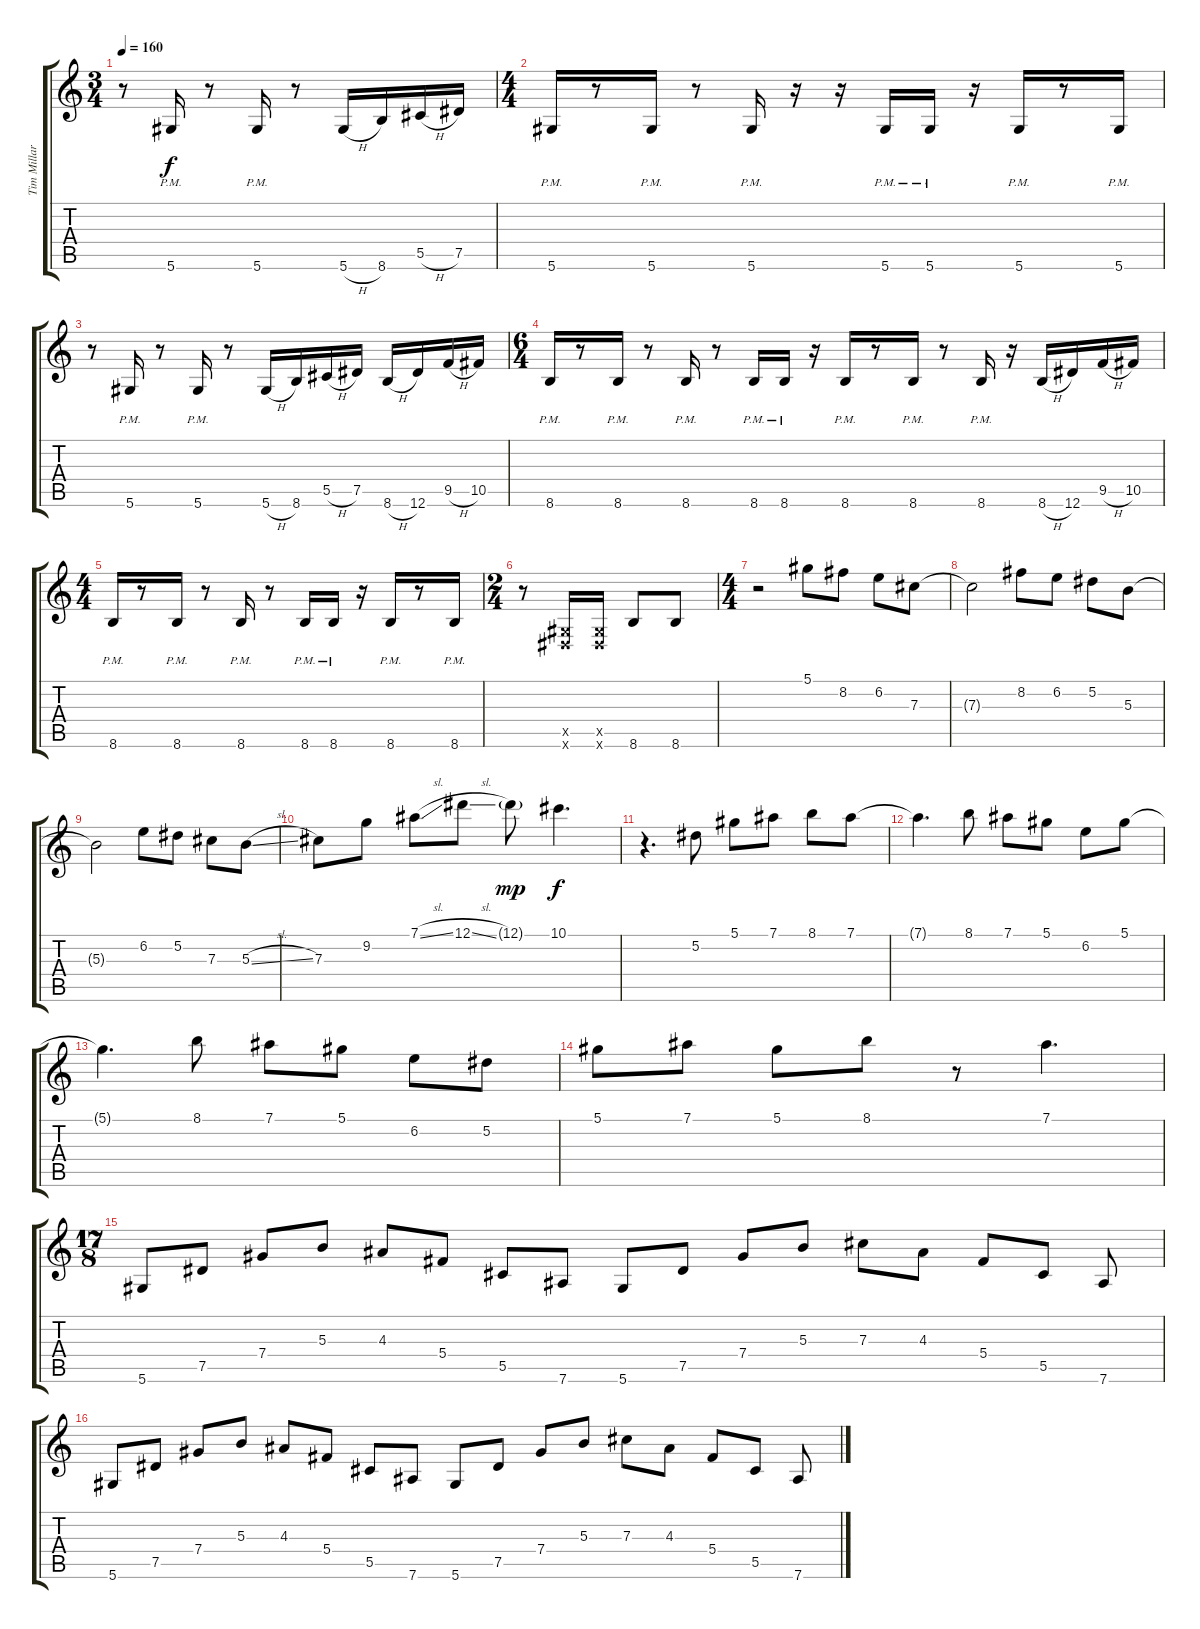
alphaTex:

\track ("Tim Millar" "Tim Millar") {instrument distortionguitar}
\staff {score tabs}
\tuning (Eb4 Bb3 Gb3 Db3 Ab2 Eb2) {hide}
\ts (3 4)
\tempo 160
\clef g2
\ks c
r.8{dy f} 5.6{pm}.16 r.8 5.6{pm}.16 r.8 5.6{h}.16 8.6.16 5.5{h}.16 7.5.16 |
\ts (4 4)
5.6{pm}.16 r.8 5.6{pm}.16 r.8 5.6{pm}.16 r.16 r.16 5.6{pm}.16 5.6{pm}.16 r.16 5.6{pm}.16 r.8 5.6{pm}.16 |
r.8 5.6{pm}.16 r.8 5.6{pm}.16 r.8 5.6{h}.16 8.6.16 5.5{h}.16 7.5.16 8.6{h}.16 12.6.16 9.5{h}.16 10.5.16 |
\ts (6 4)
8.6{pm}.16 r.8 8.6{pm}.16 r.8 8.6{pm}.16 r.8 8.6{pm}.16 8.6{pm}.16 r.16 8.6{pm}.16 r.8 8.6{pm}.16 r.8 8.6{pm}.16 r.16 8.6{h}.16 12.6.16 9.5{h}.16 10.5.16 |
\ts (4 4)
8.6{pm}.16 r.8 8.6{pm}.16 r.8 8.6{pm}.16 r.8 8.6{pm}.16 8.6{pm}.16 r.16 8.6{pm}.16 r.8 8.6{pm}.16 |
\ts (2 4)
r.8 (0.5{x} 0.6{x}).16 (0.5{x} 0.6{x}).16 8.6.8 8.6.8 |
\ts (4 4)
r.2 5.1.8{instrument electricguitarjazz} 8.2.8 6.2.8 7.3.8 |
7.3{t}.2 8.2.8 6.2.8 5.2.8 5.3.8 |
5.3{t}.2 6.2.8 5.2.8 7.3.8 5.3{sl}.8 |
7.3.8 9.2.8 7.1{sl}.8 12.1{sl}.8 12.1{g}.8{dy mp} 10.1.4{d dy f} |
r.4{d} 5.2.8 5.1.8 7.1.8 8.1.8 7.1.8 |
7.1{t}.4{d} 8.1.8 7.1.8 5.1.8 6.2.8 5.1.8 |
5.1{t}.4{d} 8.1.8 7.1.8 5.1.8 6.2.8 5.2.8 |
5.1.8 7.1.8 5.1.8 8.1.8 r.8 7.1.4{d} |
\ts (17 8)
5.6.8{instrument overdrivenguitar} 7.5.8 7.4.8 5.3.8 4.3.8 5.4.8 5.5.8 7.6.8 5.6.8 7.5.8 7.4.8 5.3.8 7.3.8 4.3.8 5.4.8 5.5.8 7.6.8 |
5.6.8{instrument overdrivenguitar} 7.5.8 7.4.8 5.3.8 4.3.8 5.4.8 5.5.8 7.6.8 5.6.8 7.5.8 7.4.8 5.3.8 7.3.8 4.3.8 5.4.8 5.5.8 7.6.8
